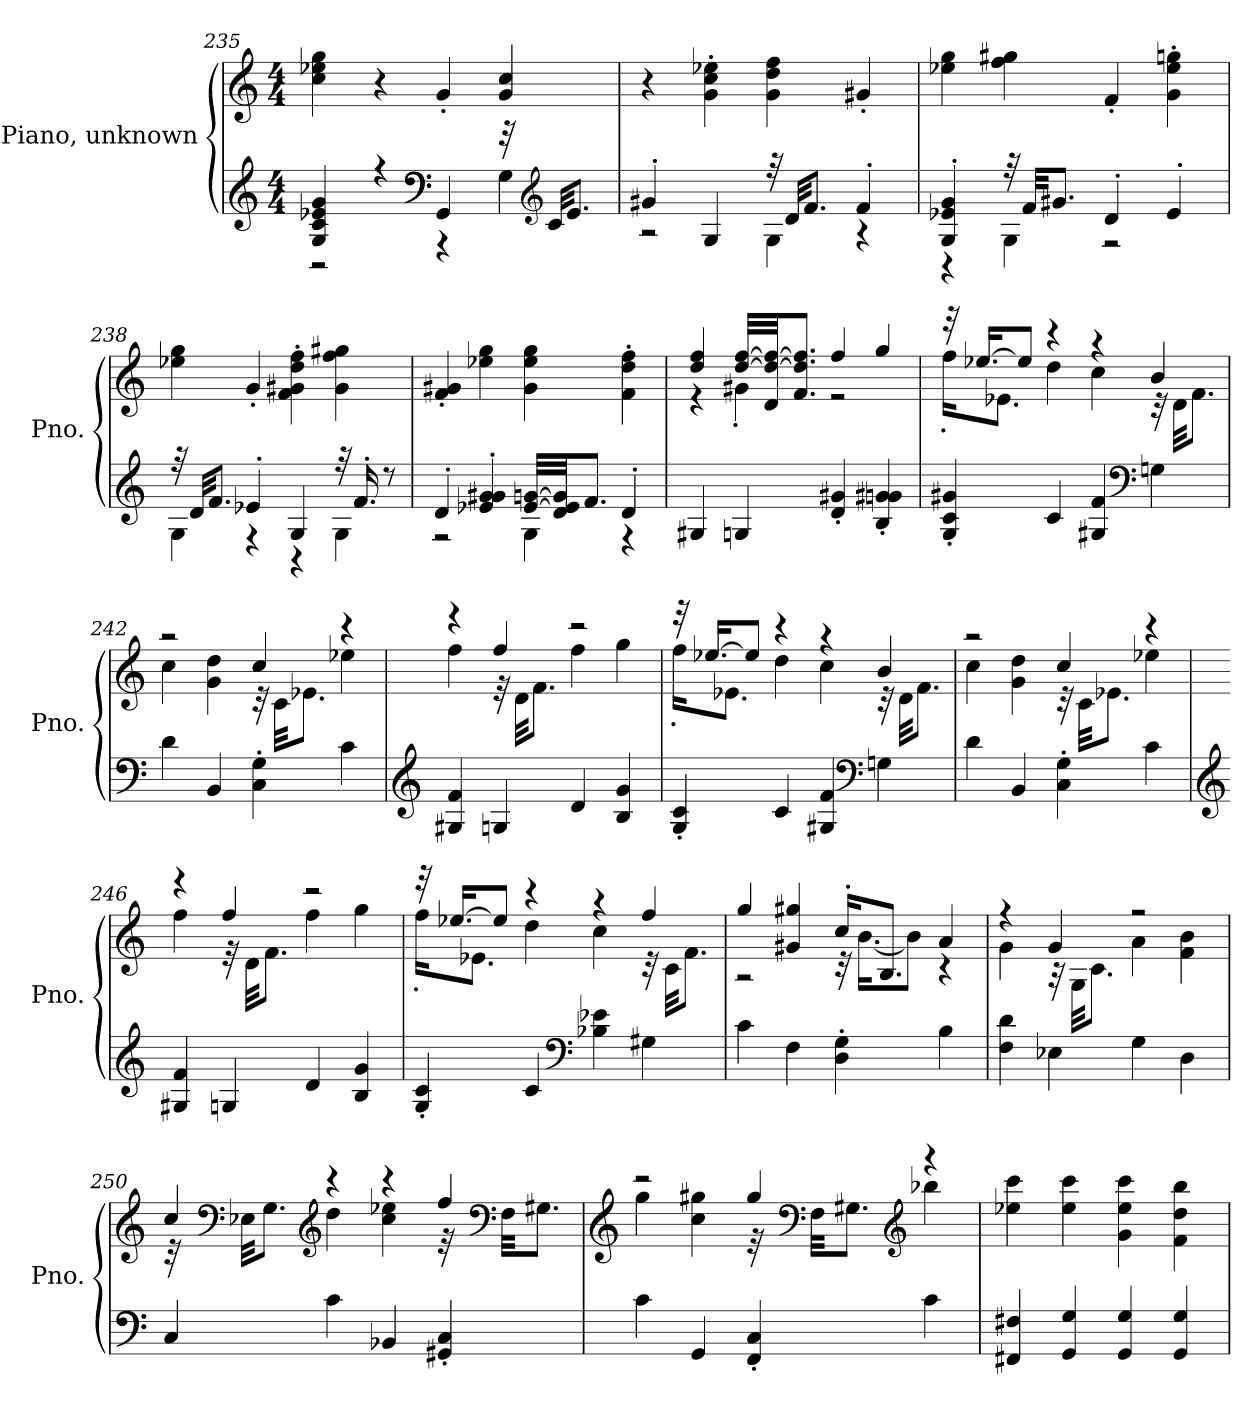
**kern	**kern
*part1	*part1
*staff2	*staff1
*I"Piano, unknown	*
*I'Pno.	*
*clefG2	*clefG2
*k[]	*k[]
*M4/4	*M4/4
=235	=235
*^	*
4G/ 4c/ 4e-X/ 4g/	2r	4cc\ 4ee-X\ 4gg\
4r	.	4r
*clefF4	*	*
4GG/	4r	4g'/
32r	4G\	4g/ 4cc/
*clefG2	*	*
32c/KKL	.	.
8.e-/J	.	.
=236	=236	=236
4g#X'/	2r	4r
4G/	.	4g\' 4cc\' 4ee-X\'
32r	4G\	4g\ 4dd\ 4ff\
32d/KKL	.	.
8.f/J	.	.
4f'/	4r	4g#X'/
=237	=237	=237
4G/' 4e-X/' 4g/'	4r	4ee-X\ 4gg\
32r	4G\	4ff\ 4gg#X\
32f/KKL	.	.
8.g#X/J	.	.
4d'/	2r	4f'/
4e-'/	.	4g\' 4ee-\' 4ggn\'
!!LO:PB:g=z
=238	=238	=238
32r	4G\	4ee-X\ 4gg\
32d/KKL	.	.
8.f/J	.	.
4e-X'/	4r	4g'/
4G/	4r	4f\' 4g#X\' 4dd\' 4ff\'
32r	4G\	4g#\ 4ff\ 4gg#X\
16.f'/	.	.
8r	.	.
=239	=239	=239
4d'/	2r	4f/' 4g#X/'
4e-X/' 4g/' 4g#X/'	.	4ee-X\ 4gg\
[32e-/ [32gn/LLL	4G\	4g#\ 4ee-\ 4gg\
32d/ 32e-/] 32g/]JJ	.	.
8.f/J	.	.
4d'/	4r	4f\' 4dd\' 4ff\'
*v	*v	*
=240	=240
*	*^
4G#X/	4dd/ 4ff/	4r
4Gn/	[32dd/ [32ff/LLL	4g#X'\
.	32d/ 32dd/_ 32ff/_JJ	.
.	8.f/ 8.dd/] 8.ff/]J	.
4d/' 4g#X/'	4ff/	2r
4B/' 4gn/' 4g#X/'	4gg/	.
!!LO:LB:g=z	!!
=241	=241	=241
4G/' 4c/' 4g#X/'	32r	16ff'\KL
.	[16.ee-X/KL	.
.	.	8.e-X\J
.	8ee-/J]	.
4c/	4r	4dd\
4G#X/ 4f/	4r	4cc\
*clefF4	*	*
4Gn\	4b/	32r
.	.	32d\KKL
.	.	8.f\J
=242	=242	=242
4d\	2r	4cc\
4BB/	.	4g\ 4dd\
4C\' 4G\'	4cc/	32r
.	.	32c\KKL
.	.	8.e-X\J
4c\	4r	4ee-X\
=243	=243	=243
*clefG2	*	*
4G#X/ 4f/	4r	4ff\
4Gn/	4ff/	32r
.	.	32d\KKL
.	.	8.f\J
4d/	2r	4ff\
4B/ 4g/	.	4gg\
!!LO:LB:g=z	!!
=244	=244	=244
4G/' 4c/'	32r	16ff'\KL
.	[16.ee-X/KL	.
.	.	8.e-X\J
.	8ee-/J]	.
4c/	4r	4dd\
4G#X/ 4f/	4r	4cc\
*clefF4	*	*
4Gn\	4b/	32r
.	.	32d\KKL
.	.	8.f\J
=245	=245	=245
4d\	2r	4cc\
4BB/	.	4g\ 4dd\
4C\' 4G\'	4cc/	32r
.	.	32c\KKL
.	.	8.e-X\J
4c\	4r	4ee-X\
=246	=246	=246
*clefG2	*	*
4G#X/ 4f/	4r	4ff\
4Gn/	4ff/	32r
.	.	32d\KKL
.	.	8.f\J
4d/	2r	4ff\
4B/ 4g/	.	4gg\
!!LO:LB:g=z	!!
=247	=247	=247
4G/' 4c/'	32r	16ff'\KL
.	[16.ee-X/KL	.
.	.	8.e-X\J
.	8ee-/J]	.
4c/	4r	4dd\
*clefF4	*	*
4B-X\ 4e-X\	4r	4cc\
4G#X\	4ff/	32r
.	.	32c\KKL
.	.	8.f\J
=248	=248	=248
4c\	4gg/	2r
4F\	4g#X/ 4gg#X/	.
4D\' 4G\'	16cc'/KL	32r
.	.	[16.b\KL
.	8.B/J	.
.	.	8b\J]
4B\	4a/	4r
=249	=249	=249
4F\ 4d\	4r	4g\
4E-X\	4g/	32r
.	.	32G\KKL
.	.	8.c\J
4G\	2r	4a\
4D\	.	4f\ 4b\
!!LO:LB:g=z	!!
=250	=250	=250
4C/	4cc/	32r
*	*clefF4	*
.	.	32E-X\KKL
.	.	8.G\J
*	*clefG2	*
4c\	4r	4dd\
4BB-X/	4r	4cc\ 4ee-X\
4GG#X/' 4C/'	4ff/	32r
*	*clefF4	*
.	.	32F\KKL
.	.	8.G#X\J
=251	=251	=251
*	*clefG2	*
4c\	2r	4gg\
4GG/	.	4cc\ 4gg#X\
4FF/' 4C/'	4gg#/	32r
*	*clefF4	*
.	.	32F\KKL
.	.	8.G#X\J
*	*clefG2	*
4c\	4r	4bb-X\
*	*v	*v
=252	=252
4FF#X/ 4F#X/	4ee-X\ 4ccc\
4GG/ 4G/	4ee-\ 4ccc\
4GG/ 4G/	4g\ 4ee-\ 4ccc\
4GG/ 4G/	4f\ 4dd\ 4bb\
=	=
*-	*-
